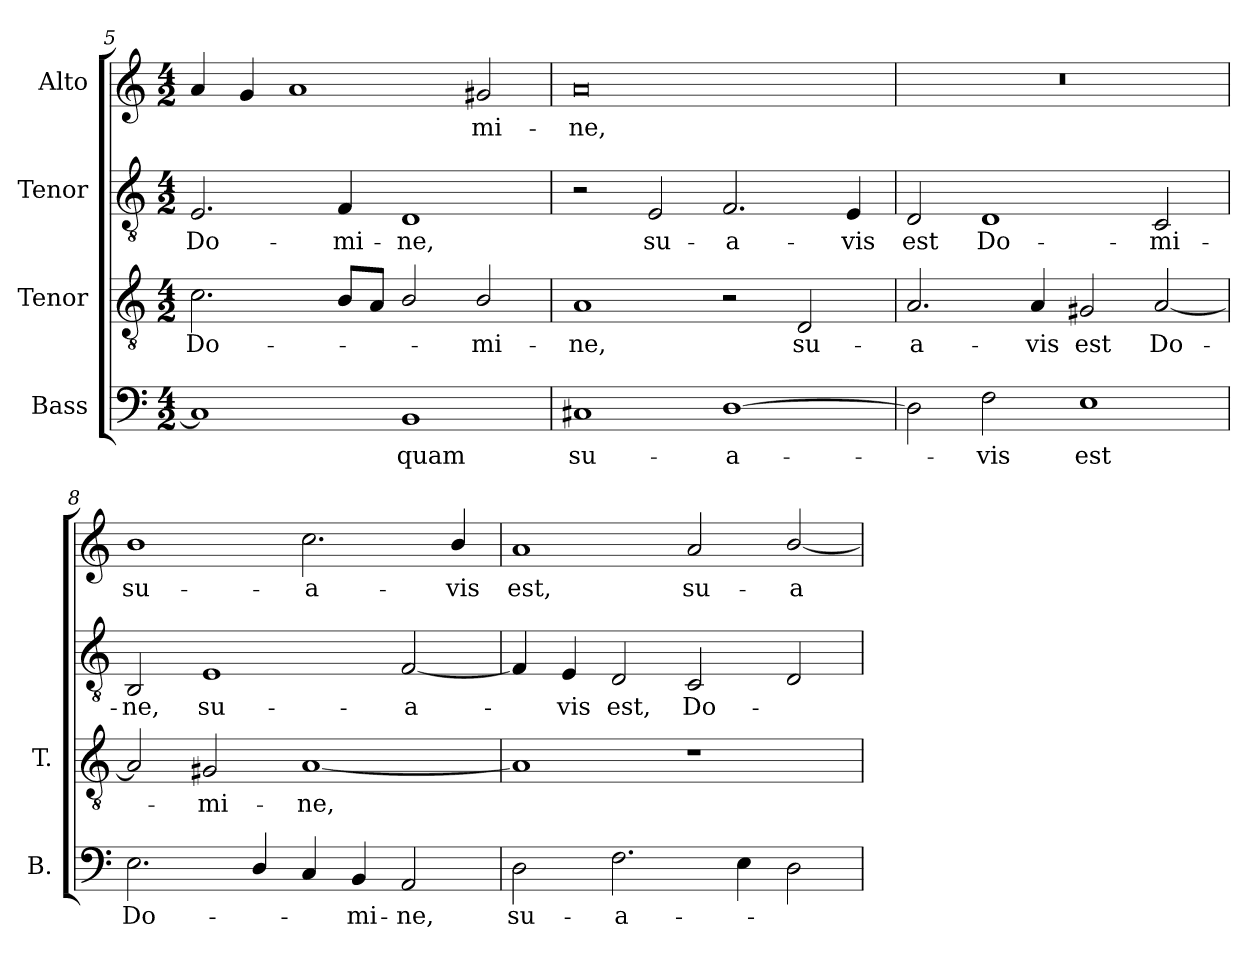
**kern	**text	**kern	**text	**kern	**text	**kern	**text
*part4	*part4	*part3	*part3	*part2	*part2	*part1	*part1
*staff4	*staff4	*staff3	*staff3	*staff2	*staff2	*staff1	*staff1
*I"Bass	*	*I"Tenor	*	*I"Tenor	*	*I"Alto	*
*I'B.	*	*I'T.	*	*	*	*	*
*clefF4	*	*clefGv2	*	*clefGv2	*	*clefG2	*
*	*	*ITrd7c12	*	*	*	*	*
*k[]	*	*k[]	*	*k[]	*	*k[]	*
*C:	*	*C:	*	*C:	*	*C:	*
*M4/2	*	*M4/2	*	*M4/2	*	*M4/2	*
=5	=5	=5	=5	=5	=5	=5	=5
!	!	!	!LO:LY:b:color=#000000	!	!	!	!
!	!	!	!	!	!LO:LY:b:color=#000000	!	!
1Ci]	.	2.Ci\	Do-	2.Ei/	Do-	4ai/	.
.	.	.	.	.	.	4gi/	.
.	.	.	.	.	.	1ai	.
!	!	!	!	!	!LO:LY:b:color=#000000	!	!
.	.	8BBi/L	.	4Fi/	-mi-	.	.
.	.	8AAi/J	.	.	.	.	.
!	!LO:LY:b:color=#000000	!	!	!	!	!	!
!	!	!	!	!	!LO:LY:b:color=#000000	!	!
1BBi	quam	2BBi/	.	1Di	-ne,	.	.
!	!	!	!LO:LY:b:color=#000000	!	!	!	!
!	!	!	!	!	!	!	!LO:LY:b:color=#000000
.	.	2BBi/	-mi-	.	.	2g#Xi/	-mi-
!!LO:LB:g=z
=6	=6	=6	=6	=6	=6	=6	=6
!	!LO:LY:b:color=#000000	!	!	!	!	!	!
!	!	!	!LO:LY:b:color=#000000	!	!	!	!
!	!	!	!	!	!	!	!LO:LY:b:color=#000000
1C#Xi	su-	1AAi	-ne,	2r	.	0ai	-ne,
!	!	!	!	!	!LO:LY:b:color=#000000	!	!
.	.	.	.	2Ei/	su-	.	.
!	!LO:LY:b:color=#000000	!	!	!	!	!	!
!	!	!	!	!	!LO:LY:b:color=#000000	!	!
[1Di	-a-	2r	.	2.Fi/	-a-	.	.
!	!	!	!LO:LY:b:color=#000000	!	!	!	!
.	.	2DDi/	su-	.	.	.	.
!	!	!	!	!	!LO:LY:b:color=#000000	!	!
.	.	.	.	4Ei/	-vis	.	.
=7	=7	=7	=7	=7	=7	=7	=7
!	!	!	!LO:LY:b:color=#000000	!	!	!	!
!	!	!	!	!	!LO:LY:b:color=#000000	!LO:N:vis=1	!
2Di\]	.	2.AAi/	-a-	2Di/	est	0r	.
!	!LO:LY:b:color=#000000	!	!	!	!	!	!
!	!	!	!	!	!LO:LY:b:color=#000000	!	!
2Fi\	-vis	.	.	1Di	Do-	.	.
!	!	!	!LO:LY:b:color=#000000	!	!	!	!
.	.	4AAi/	-vis	.	.	.	.
!	!LO:LY:b:color=#000000	!	!	!	!	!	!
!	!	!	!LO:LY:b:color=#000000	!	!	!	!
1Ei	est	2GG#Xi/	est	.	.	.	.
!	!	!	!LO:LY:b:color=#000000	!	!	!	!
!	!	!	!	!	!LO:LY:b:color=#000000	!	!
.	.	[2AAi/	Do-	2Ci/	-mi-	.	.
=8	=8	=8	=8	=8	=8	=8	=8
!	!LO:LY:b:color=#000000	!	!	!	!	!	!
!	!	!	!	!	!LO:LY:b:color=#000000	!	!
!	!	!	!	!	!	!	!LO:LY:b:color=#000000
2.Ei\	Do-	2AAi/]	.	2BBi/	-ne,	1bi	su-
!	!	!	!LO:LY:b:color=#000000	!	!	!	!
!	!	!	!	!	!LO:LY:b:color=#000000	!	!
.	.	2GG#Xi/	-mi-	1Ei	su-	.	.
4Di/	.	.	.	.	.	.	.
!	!	!	!LO:LY:b:color=#000000	!	!	!	!
!	!	!	!	!	!	!	!LO:LY:b:color=#000000
4Ci/	.	[1AAi	-ne,	.	.	2.cci\	-a-
!	!LO:LY:b:color=#000000	!	!	!	!	!	!
4BBi/	-mi-	.	.	.	.	.	.
!	!LO:LY:b:color=#000000	!	!	!	!	!	!
!	!	!	!	!	!LO:LY:b:color=#000000	!	!
2AAi/	-ne,	.	.	[2Fi/	-a-	.	.
!	!	!	!	!	!	!	!LO:LY:b:color=#000000
.	.	.	.	.	.	4bi/	-vis
=9	=9	=9	=9	=9	=9	=9	=9
!	!LO:LY:b:color=#000000	!	!	!	!	!	!
!	!	!	!	!	!	!	!LO:LY:b:color=#000000
2Di\	su-	1AAi]	.	4Fi/]	.	1ai	est,
!	!	!	!	!	!LO:LY:b:color=#000000	!	!
.	.	.	.	4Ei/	-vis	.	.
!	!LO:LY:b:color=#000000	!	!	!	!	!	!
!	!	!	!	!	!LO:LY:b:color=#000000	!	!
2.Fi\	-a-	.	.	2Di/	est,	.	.
!	!	!	!	!	!LO:LY:b:color=#000000	!	!
!	!	!	!	!	!	!	!LO:LY:b:color=#000000
.	.	1r	.	2Ci/	Do-	2ai/	su-
4Ei\	.	.	.	.	.	.	.
!	!	!	!	!	!	!	!LO:LY:b:color=#000000
2Di\	.	.	.	2Di/	.	[2bi/	-a-
=	=	=	=	=	=	=	=
*-	*-	*-	*-	*-	*-	*-	*-
